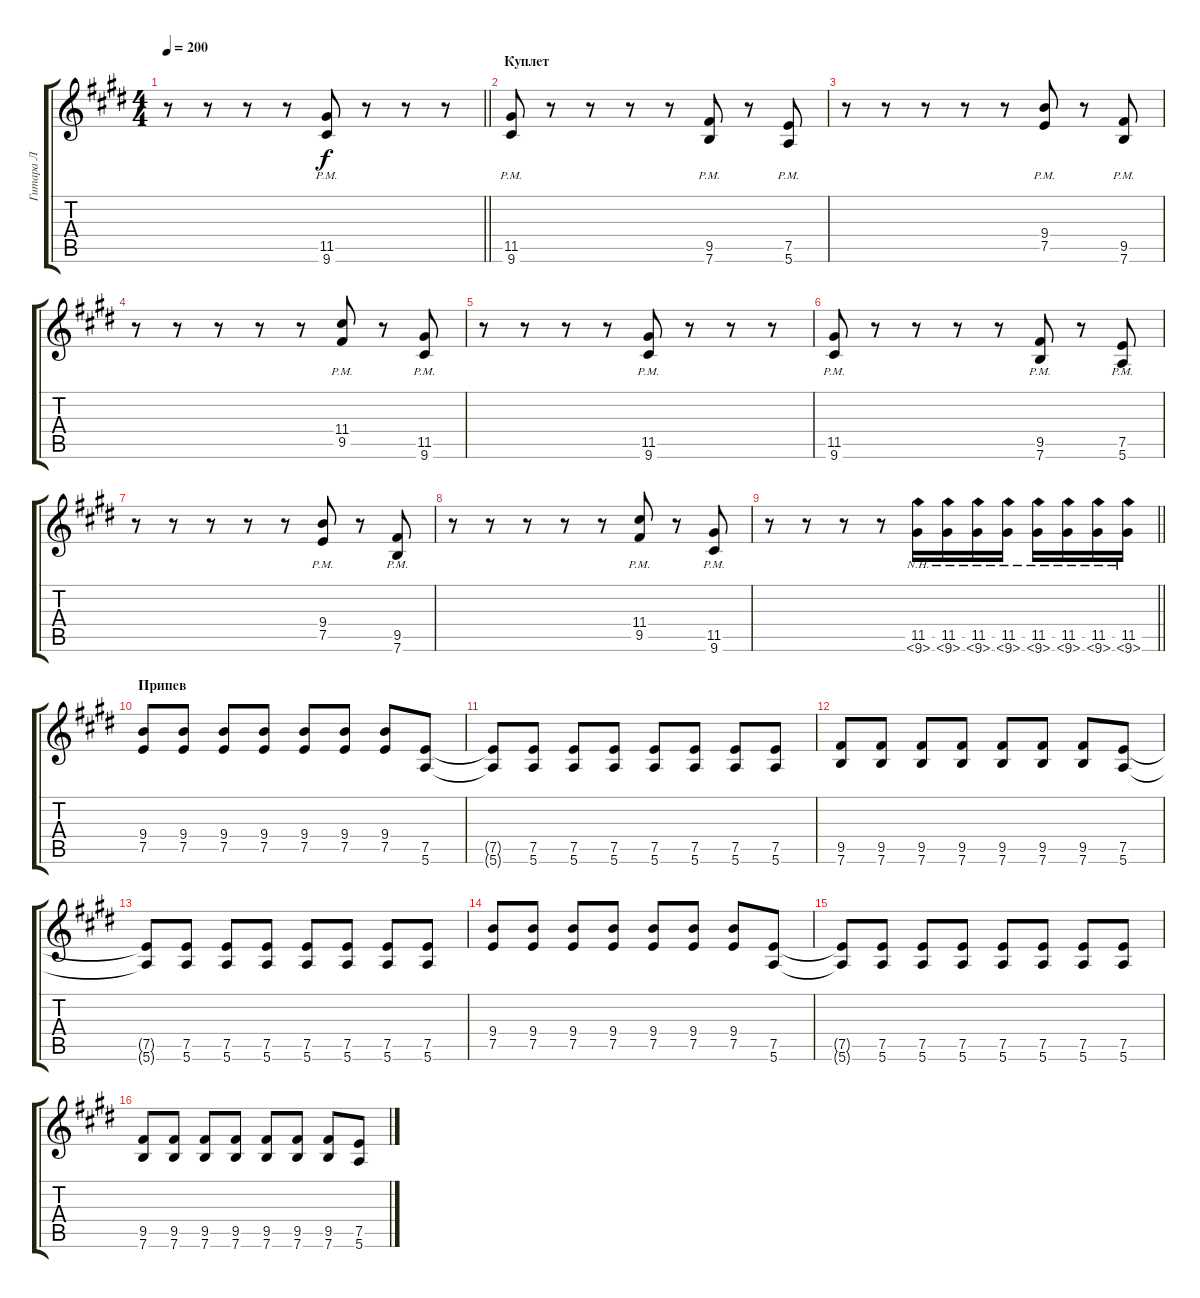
\track ("Гитара Л" "Гитара Л") {instrument distortionguitar}
\staff {score tabs}
\tuning (E4 B3 G3 D3 A2 E2) {hide}
\ts (4 4)
\tempo 200
\clef g2
\barLineRight lightlight
\ks c#minor
r.8{dy f} r.8 r.8 r.8 (11.5{pm} 9.6{pm}).8 r.8 r.8 r.8 |
\section ("" "Куплет")
(11.5{pm} 9.6{pm}).8 r.8 r.8 r.8 r.8 (9.5{pm} 7.6{pm}).8 r.8 (7.5{pm} 5.6{pm}).8 |
r.8 r.8 r.8 r.8 r.8 (9.4{pm} 7.5{pm}).8 r.8 (9.5{pm} 7.6{pm}).8 |
r.8 r.8 r.8 r.8 r.8 (11.4{pm} 9.5{pm}).8 r.8 (11.5{pm} 9.6{pm}).8 |
r.8 r.8 r.8 r.8 (11.5{pm} 9.6{pm}).8 r.8 r.8 r.8 |
(11.5{pm} 9.6{pm}).8 r.8 r.8 r.8 r.8 (9.5{pm} 7.6{pm}).8 r.8 (7.5{pm} 5.6{pm}).8 |
r.8 r.8 r.8 r.8 r.8 (9.4{pm} 7.5{pm}).8 r.8 (9.5{pm} 7.6{pm}).8 |
r.8 r.8 r.8 r.8 r.8 (11.4{pm} 9.5{pm}).8 r.8 (11.5{pm} 9.6{pm}).8 |
\barLineRight lightlight
r.8 r.8 r.8 r.8 (11.5 9.6{nh}).16 (11.5 9.6{nh}).16 (11.5 9.6{nh}).16 (11.5 9.6{nh}).16 (11.5 9.6{nh}).16 (11.5 9.6{nh}).16 (11.5 9.6{nh}).16 (11.5 9.6{nh}).16 |
\section ("" "Припев")
(9.4 7.5).8 (9.4 7.5).8 (9.4 7.5).8 (9.4 7.5).8 (9.4 7.5).8 (9.4 7.5).8 (9.4 7.5).8 (7.5 5.6).8 |
(7.5{t} 5.6{t}).8 (7.5 5.6).8 (7.5 5.6).8 (7.5 5.6).8 (7.5 5.6).8 (7.5 5.6).8 (7.5 5.6).8 (7.5 5.6).8 |
(9.5 7.6).8 (9.5 7.6).8 (9.5 7.6).8 (9.5 7.6).8 (9.5 7.6).8 (9.5 7.6).8 (9.5 7.6).8 (7.5 5.6).8 |
(7.5{t} 5.6{t}).8 (7.5 5.6).8 (7.5 5.6).8 (7.5 5.6).8 (7.5 5.6).8 (7.5 5.6).8 (7.5 5.6).8 (7.5 5.6).8 |
(9.4 7.5).8 (9.4 7.5).8 (9.4 7.5).8 (9.4 7.5).8 (9.4 7.5).8 (9.4 7.5).8 (9.4 7.5).8 (7.5 5.6).8 |
(7.5{t} 5.6{t}).8 (7.5 5.6).8 (7.5 5.6).8 (7.5 5.6).8 (7.5 5.6).8 (7.5 5.6).8 (7.5 5.6).8 (7.5 5.6).8 |
(9.5 7.6).8 (9.5 7.6).8 (9.5 7.6).8 (9.5 7.6).8 (9.5 7.6).8 (9.5 7.6).8 (9.5 7.6).8 (7.5 5.6).8
